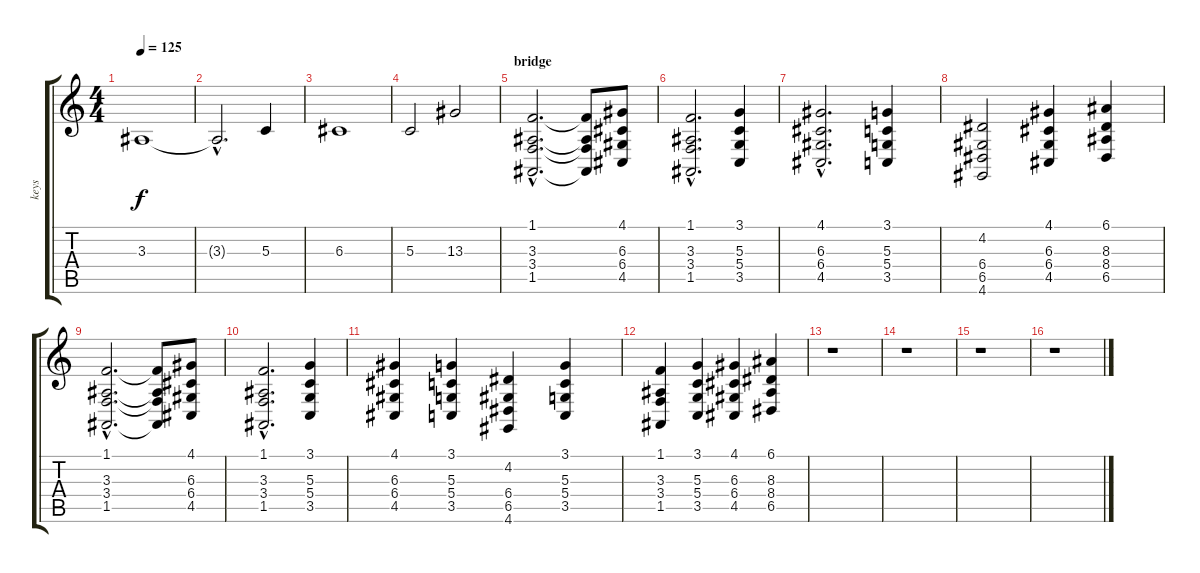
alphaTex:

\track ("keys" "keys") {instrument choiraahs}
\staff {score tabs}
\tuning (E4 B3 G3 D3 A2 E2) {hide}
\ts (4 4)
\tempo 125
\clef g2
\ks c
3.3.1{dy f volume 9} |
3.3{hac t}.2{d} 5.3.4 |
6.3.1 |
5.3.2 13.3.2 |
\section ("" "bridge")
(1.1{hac} 3.3{hac} 3.4{hac} 1.5{hac}).2{d volume 11} (1.1{t} 3.3{t} 3.4{t} 1.5{t}).8 (4.1 6.3 6.4 4.5).8 |
(1.1{hac} 3.3{hac} 3.4{hac} 1.5{hac}).2{d} (3.1 5.3 5.4 3.5).4 |
(4.1{hac} 6.3{hac} 6.4{hac} 4.5{hac}).2{d} (3.1 5.3 5.4 3.5).4 |
(4.2 6.4 6.5 4.6).2 (4.1 6.3 6.4 4.5).4 (6.1 8.3 8.4 6.5).4 |
(1.1{hac} 3.3{hac} 3.4{hac} 1.5{hac}).2{d} (1.1{t} 3.3{t} 3.4{t} 1.5{t}).8 (4.1 6.3 6.4 4.5).8 |
(1.1{hac} 3.3{hac} 3.4{hac} 1.5{hac}).2{d} (3.1 5.3 5.4 3.5).4 |
(4.1 6.3 6.4 4.5).4 (3.1 5.3 5.4 3.5).4 (4.2 6.4 6.5 4.6).4 (3.1 5.3 5.4 3.5).4 |
(1.1 3.3 3.4 1.5).4 (3.1 5.3 5.4 3.5).4 (4.1 6.3 6.4 4.5).4 (6.1 8.3 8.4 6.5).4 |
\section ("" "")
r.1 |
r.1 |
r.1 |
r.1
